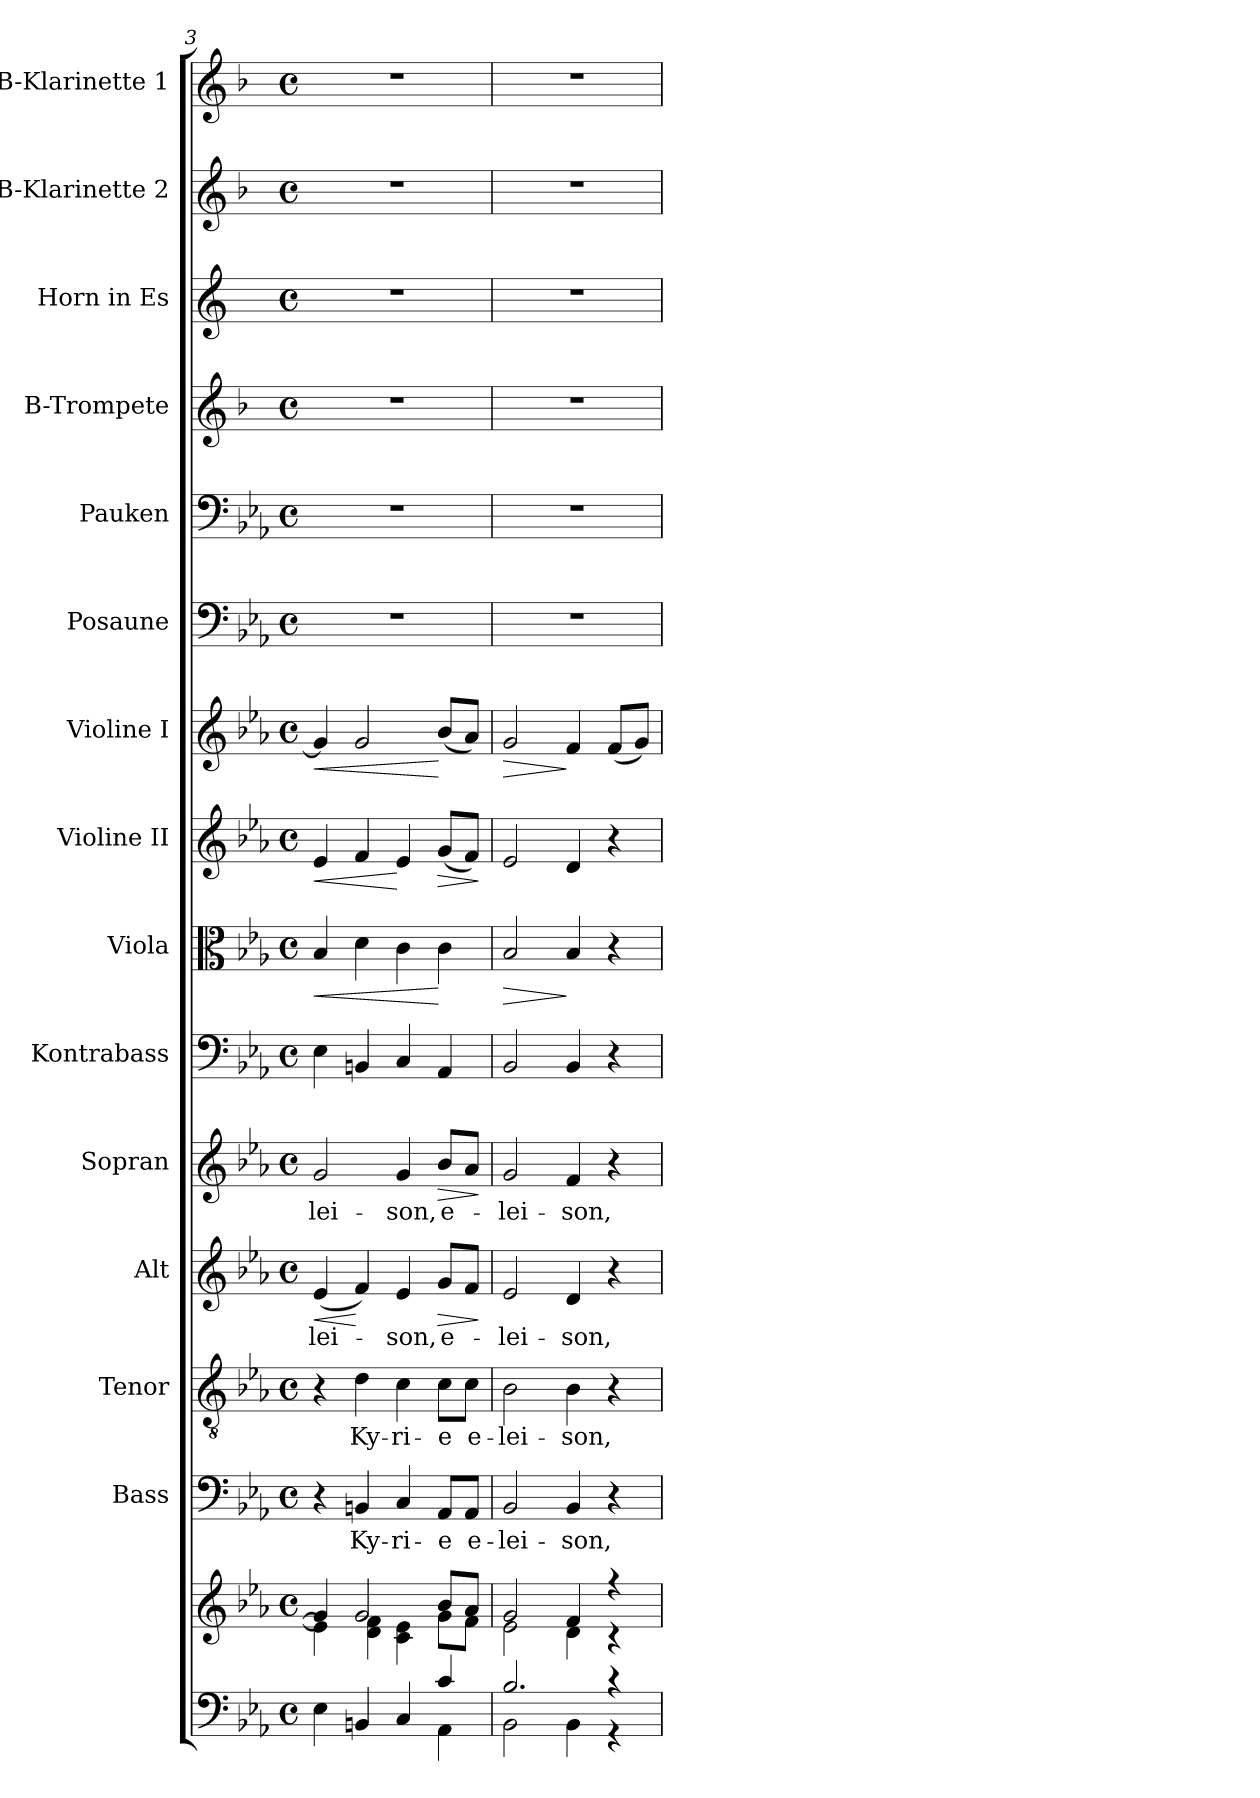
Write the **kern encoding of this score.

**kern	**kern	**kern	**text	**kern	**text	**kern	**text	**dynam	**kern	**text	**dynam	**kern	**kern	**dynam	**kern	**dynam	**kern	**dynam	**kern	**kern	**kern	**kern	**kern	**kern
*part15	*part15	*part14	*part14	*part13	*part13	*part12	*part12	*part12	*part11	*part11	*part11	*part10	*part9	*part9	*part8	*part8	*part7	*part7	*part6	*part5	*part4	*part3	*part2	*part1
*staff16	*staff15	*staff14	*staff14	*staff13	*staff13	*staff12	*staff12	*staff12	*staff11	*staff11	*staff11	*staff10	*staff9	*staff9	*staff8	*staff8	*staff7	*staff7	*staff6	*staff5	*staff4	*staff3	*staff2	*staff1
*	*	*I"Bass	*	*I"Tenor	*	*I"Alt	*	*	*I"Sopran	*	*	*I"Kontrabass	*I"Viola	*	*I"Violine II	*	*I"Violine I	*	*I"Posaune	*I"Pauken	*I"B-Trompete	*I"Horn in Es	*I"B-Klarinette 2	*I"B-Klarinette 1
*	*	*I'B.	*	*I'T.	*	*I'A.	*	*	*I'S.	*	*	*I'Kb.	*I'Vla.	*	*I'Vl. II	*	*I'Vl. I	*	*I'Pos.	*I'Pk.	*I'B Trp.	*	*I'B Kl. 2	*I'B Kl. 1
*clefF4	*clefG2	*clefF4	*	*clefGv2	*	*clefG2	*	*	*clefG2	*	*	*clefF4	*clefC3	*	*clefG2	*	*clefG2	*	*clefF4	*clefF4	*clefG2	*clefG2	*clefG2	*clefG2
*	*	*	*	*	*	*	*	*	*	*	*	*ITrd7c12	*	*	*	*	*	*	*	*	*ITrd1c2	*ITrd4c7	*ITrd1c2	*ITrd1c2
*k[b-e-a-]	*k[b-e-a-]	*k[b-e-a-]	*	*k[b-e-a-]	*	*k[b-e-a-]	*	*	*k[b-e-a-]	*	*	*k[b-e-a-]	*k[b-e-a-]	*	*k[b-e-a-]	*	*k[b-e-a-]	*	*k[b-e-a-]	*k[b-e-a-]	*k[b-e-a-]	*k[b-]	*k[b-e-a-]	*k[b-e-a-]
*E-:	*E-:	*E-:	*	*E-:	*	*E-:	*	*	*E-:	*	*	*E-:	*E-:	*	*E-:	*	*E-:	*	*E-:	*E-:	*E-:	*F:	*E-:	*E-:
*M4/4	*M4/4	*M4/4	*	*M4/4	*	*M4/4	*	*	*M4/4	*	*	*M4/4	*M4/4	*	*M4/4	*	*M4/4	*	*M4/4	*M4/4	*M4/4	*M4/4	*M4/4	*M4/4
*met(c)	*met(c)	*met(c)	*	*met(c)	*	*met(c)	*	*	*met(c)	*	*	*met(c)	*met(c)	*	*met(c)	*	*met(c)	*	*met(c)	*met(c)	*met(c)	*met(c)	*met(c)	*met(c)
=3	=3	=3	=3	=3	=3	=3	=3	=3	=3	=3	=3	=3	=3	=3	=3	=3	=3	=3	=3	=3	=3	=3	=3	=3
*^	*^	*	*	*	*	*	*	*	*	*	*	*	*	*	*	*	*	*	*	*	*	*	*	*
!	!	!	!	!	!	!	!	!	!LO:LY:b	!LO:HP:b	!	!LO:LY:b	!	!	!	!LO:HP:b	!	!LO:HP:b	!	!LO:HP:b	!	!	!	!	!	!
4E-\	2.ryy	4g/]	4e-\]	4r	.	4r	.	(<4e-/	-lei-	<	2g/	-lei-	.	4EE-\	4B-/	<	4e-/	<	4g/]	<	1r	1r	1r	1r	1r	1r
!	!	!	!	!	!LO:LY:b	!	!LO:LY:b	!	!	!	!	!	!	!	!	!	!	!	!	!	!	!	!	!	!	!
4BBn/	.	2g/	4d\ 4f\	4BBn/	Ky-	4d\	Ky-	4f/)	.	[	.	.	.	4BBBn/	4d\	.	4f/	.	2g/	.	.	.	.	.	.	.
!	!	!	!	!	!LO:LY:b	!	!LO:LY:b	!	!LO:LY:b	!	!	!LO:LY:b	!	!	!	!	!	!	!	!	!	!	!	!	!	!
4C/	.	.	4c\ 4e-\	4C/	-ri-	4c\	-ri-	4e-/	-son,	.	4g/	-son,	.	4CC/	4c\	.	4e-/	[	.	.	.	.	.	.	.	.
!	!	!	!	!	!LO:LY:b	!	!LO:LY:b	!	!LO:LY:b	!LO:HP:b	!	!LO:LY:b	!LO:HP:b	!	!	!	!	!LO:HP:b	!	!	!	!	!	!	!	!
4c/	4AA-\	8b-/L	8g\L	8AA-/L	-e	8c\L	-e	8g/L	e-	>	8b-/L	e-	>	4AAA-/	4c\	[	(<8g/L	>	(<8b-/L	[	.	.	.	.	.	.
!	!	!	!	!	!LO:LY:b	!	!LO:LY:b	!	!	!	!	!	!	!	!	!	!	!	!	!	!	!	!	!	!	!
.	.	8a-/J	8f\J	8AA-/J	e-	8c\J	e-	8f/J	.	.	8a-/J	.	.	.	.	.	8f/J)	.	8a-/J)	.	.	.	.	.	.	.
*v	*v	*	*	*	*	*	*	*	*	*	*	*	*	*	*	*	*	*	*	*	*	*	*	*	*	*
*	*v	*v	*	*	*	*	*	*	*	*	*	*	*	*	*	*	*	*	*	*	*	*	*	*	*
.	.	.	.	.	.	.	.	]	.	.	]	.	.	.	.	]	.	.	.	.	.	.	.	.
=4	=4	=4	=4	=4	=4	=4	=4	=4	=4	=4	=4	=4	=4	=4	=4	=4	=4	=4	=4	=4	=4	=4	=4	=4
*^	*^	*	*	*	*	*	*	*	*	*	*	*	*	*	*	*	*	*	*	*	*	*	*	*
!	!	!	!	!	!LO:LY:b	!	!LO:LY:b	!	!LO:LY:b	!	!	!LO:LY:b	!	!	!	!LO:HP:b	!	!	!	!LO:HP:b	!	!	!	!	!	!
2.B-/	2BB-\	2g/	2e-\	2BB-/	-lei-	2B-\	-lei-	2e-/	-lei-	.	2g/	-lei-	.	2BBB-/	2B-/	>	2e-/	.	2g/	>	1r	1r	1r	1r	1r	1r
!	!	!	!	!	!LO:LY:b	!	!LO:LY:b	!	!LO:LY:b	!	!	!LO:LY:b	!	!	!	!	!	!	!	!	!	!	!	!	!	!
.	4BB-\	4f/	4d\	4BB-/	-son,	4B-\	-son,	4d/	-son,	.	4f/	-son,	.	4BBB-/	4B-/	]	4d/	.	4f/	]	.	.	.	.	.	.
4r	4r	4r	4r	4r	.	4r	.	4r	.	.	4r	.	.	4r	4r	.	4r	.	(<8f/L	.	.	.	.	.	.	.
.	.	.	.	.	.	.	.	.	.	.	.	.	.	.	.	.	.	.	8g/J)	.	.	.	.	.	.	.
*v	*v	*	*	*	*	*	*	*	*	*	*	*	*	*	*	*	*	*	*	*	*	*	*	*	*	*
*	*v	*v	*	*	*	*	*	*	*	*	*	*	*	*	*	*	*	*	*	*	*	*	*	*	*
=	=	=	=	=	=	=	=	=	=	=	=	=	=	=	=	=	=	=	=	=	=	=	=	=
*-	*-	*-	*-	*-	*-	*-	*-	*-	*-	*-	*-	*-	*-	*-	*-	*-	*-	*-	*-	*-	*-	*-	*-	*-
